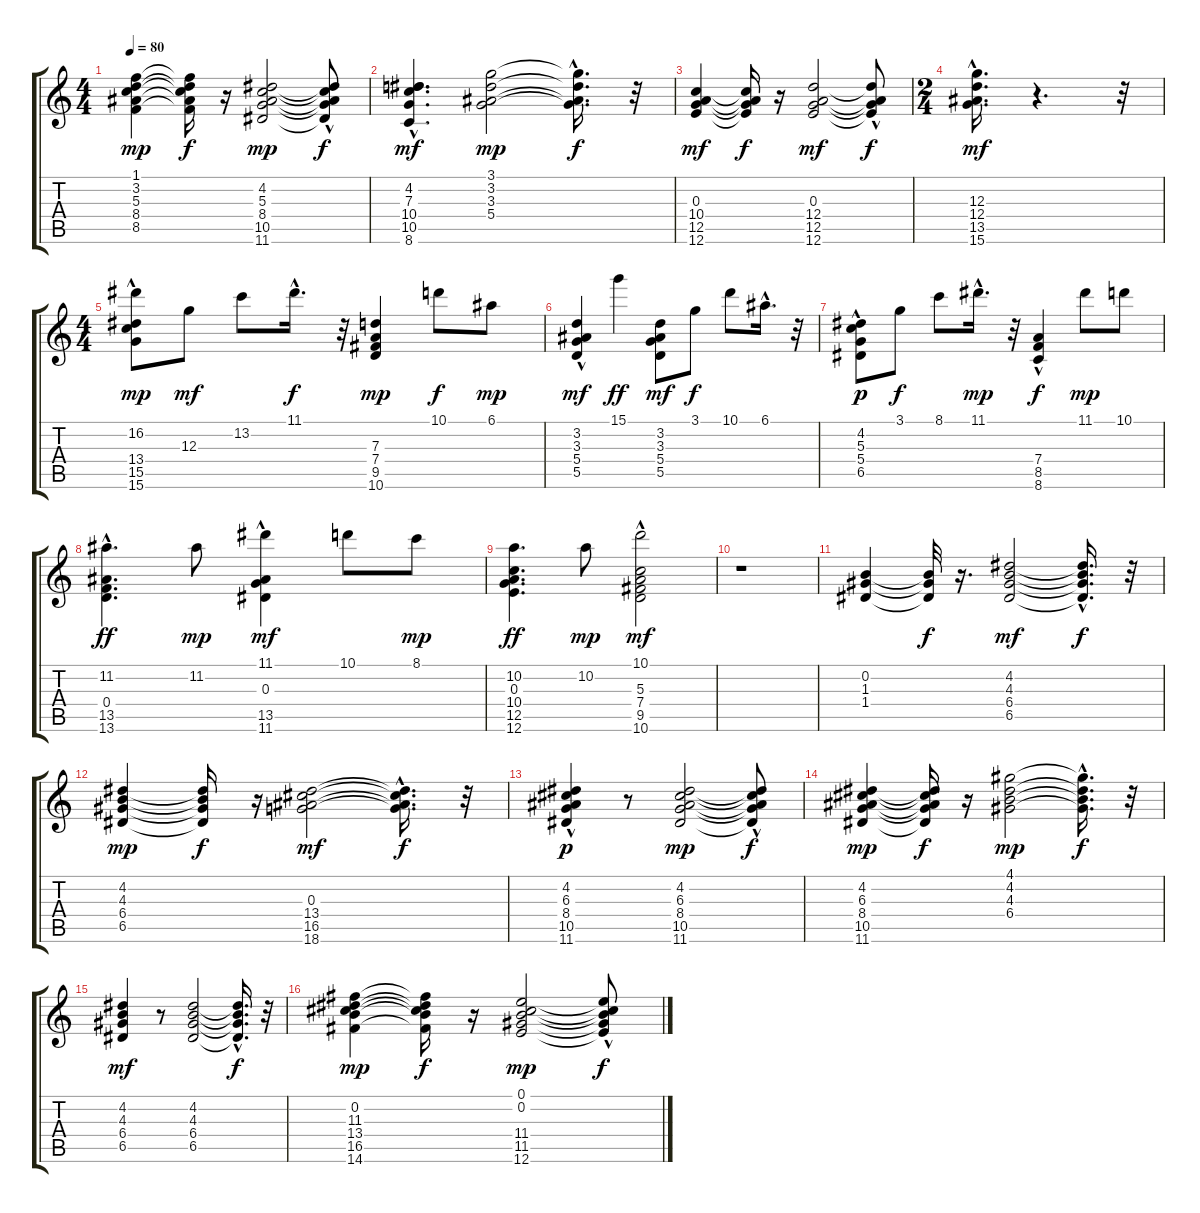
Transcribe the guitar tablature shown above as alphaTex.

\track "" {instrument electricbassfinger}
\staff {score tabs}
\tuning (E4 B3 G3 D3 A2 E2) {hide}
\ts (4 4)
\tempo 80
\clef g2
\ks c
(1.1 3.2 5.3 8.4 8.5).4{dy mp} (1.1{t} 3.2{t} 5.3{t} 8.4{t} 8.5{t}).16{dy f} r.16 (4.2 5.3 8.4 10.5 11.6).2{dy mp} (4.2{t} 5.3{t} 8.4{t} 10.5{hac t} 11.6{t}).8{dy f} |
(4.2{hac} 7.3{hac} 10.4 10.5 8.6).4{d dy mf} (3.1 3.2 3.3 5.4).2{dy mp} (3.1{hac t} 3.2{hac t} 3.3{hac t} 5.4{hac t}).16{d dy f} r.32 |
(0.3 10.4 12.5 12.6).4{dy mf} (0.3{t} 10.4{t} 12.5{t} 12.6{t}).16{dy f} r.16 (0.3 12.4 12.5 12.6).2{dy mf} (0.3{hac t} 12.4{t} 12.5{hac t} 12.6{hac t}).8{dy f} |
\ts (2 4)
(12.3{hac} 12.4{hac} 13.5{hac} 15.6{hac}).16{d dy mf} r.4{d} r.32 |
\ts (4 4)
(16.2 13.4{hac} 15.5{hac} 15.6{hac}).8{dy mp} 12.3.8{dy mf} 13.2.8 11.1{hac}.16{d dy f} r.32 (7.3 7.4 9.5 10.6).4{dy mp} 10.1.8{dy f} 6.1.8{dy mp} |
(3.2{hac} 3.3{hac} 5.4{hac} 5.5{hac}).4{dy mf} 15.1.4{dy ff} (3.2 3.3 5.4 5.5).8{dy mf} 3.1.8{dy f} 10.1.8 6.1{hac}.16{d} r.32 |
(4.2{hac} 5.3{hac} 5.4{hac} 6.5{hac}).8{dy p} 3.1.8{dy f} 8.1.8 11.1{hac}.16{d dy mp} r.32 (7.4{hac} 8.5{hac} 8.6{hac}).4{dy f} 11.1.8{dy mp} 10.1.8 |
(11.2 0.4{hac} 13.5{hac} 13.6{hac}).4{d dy ff} 11.2.8{dy mp} (11.1{hac} 0.3{hac} 13.5{hac} 11.6{hac}).4{dy mf} 10.1.8 8.1.8{dy mp} |
(10.2 0.3 10.4 12.5 12.6).4{d dy ff} 10.2.8{dy mp} (10.1{hac} 5.3 7.4 9.5{hac} 10.6).2{dy mf} |
r.1 |
(0.2 1.3 1.4).4 (0.2{t} 1.3{t} 1.4{t}).32{dy f} r.16{d} (4.2 4.3 6.4 6.5).2{dy mf} (4.2{hac t} 4.3{hac t} 6.4{hac t} 6.5{t}).16{d dy f} r.32 |
(4.2 4.3 6.4 6.5).4{dy mp} (4.2{t} 4.3{t} 6.4{t} 6.5{t}).16{dy f} r.16 (0.3 13.4 16.5 18.6).2{dy mf} (0.3{hac t} 13.4{hac t} 16.5{hac t} 18.6{hac t}).16{d dy f} r.32 |
(4.2 6.3 8.4 10.5 11.6{hac}).4{dy p} r.8 (4.2 6.3 8.4 10.5 11.6).2{dy mp} (4.2{t} 6.3{t} 8.4{hac t} 10.5{t} 11.6{hac t}).8{dy f} |
(4.2 6.3 8.4 10.5 11.6).4{dy mp} (4.2{t} 6.3{t} 8.4{t} 10.5{t} 11.6{t}).16{dy f} r.16 (4.1 4.2 4.3 6.4).2{dy mp} (4.1{hac t} 4.2{hac t} 4.3{hac t} 6.4{hac t}).16{d dy f} r.32 |
(4.2 4.3 6.4 6.5).4{dy mf} r.8 (4.2 4.3 6.4 6.5).2 (4.2{hac t} 4.3{t} 6.4{t} 6.5{t}).16{d dy f} r.32 |
(0.2 11.3 13.4 16.5 14.6).4{dy mp} (0.2{t} 11.3{t} 13.4{t} 16.5{t} 14.6{t}).16{dy f} r.16 (0.1 0.2 11.4 11.5 12.6).2{dy mp} (0.1{t} 0.2{t} 11.4{t} 11.5{hac t} 12.6{t}).8{dy f}
